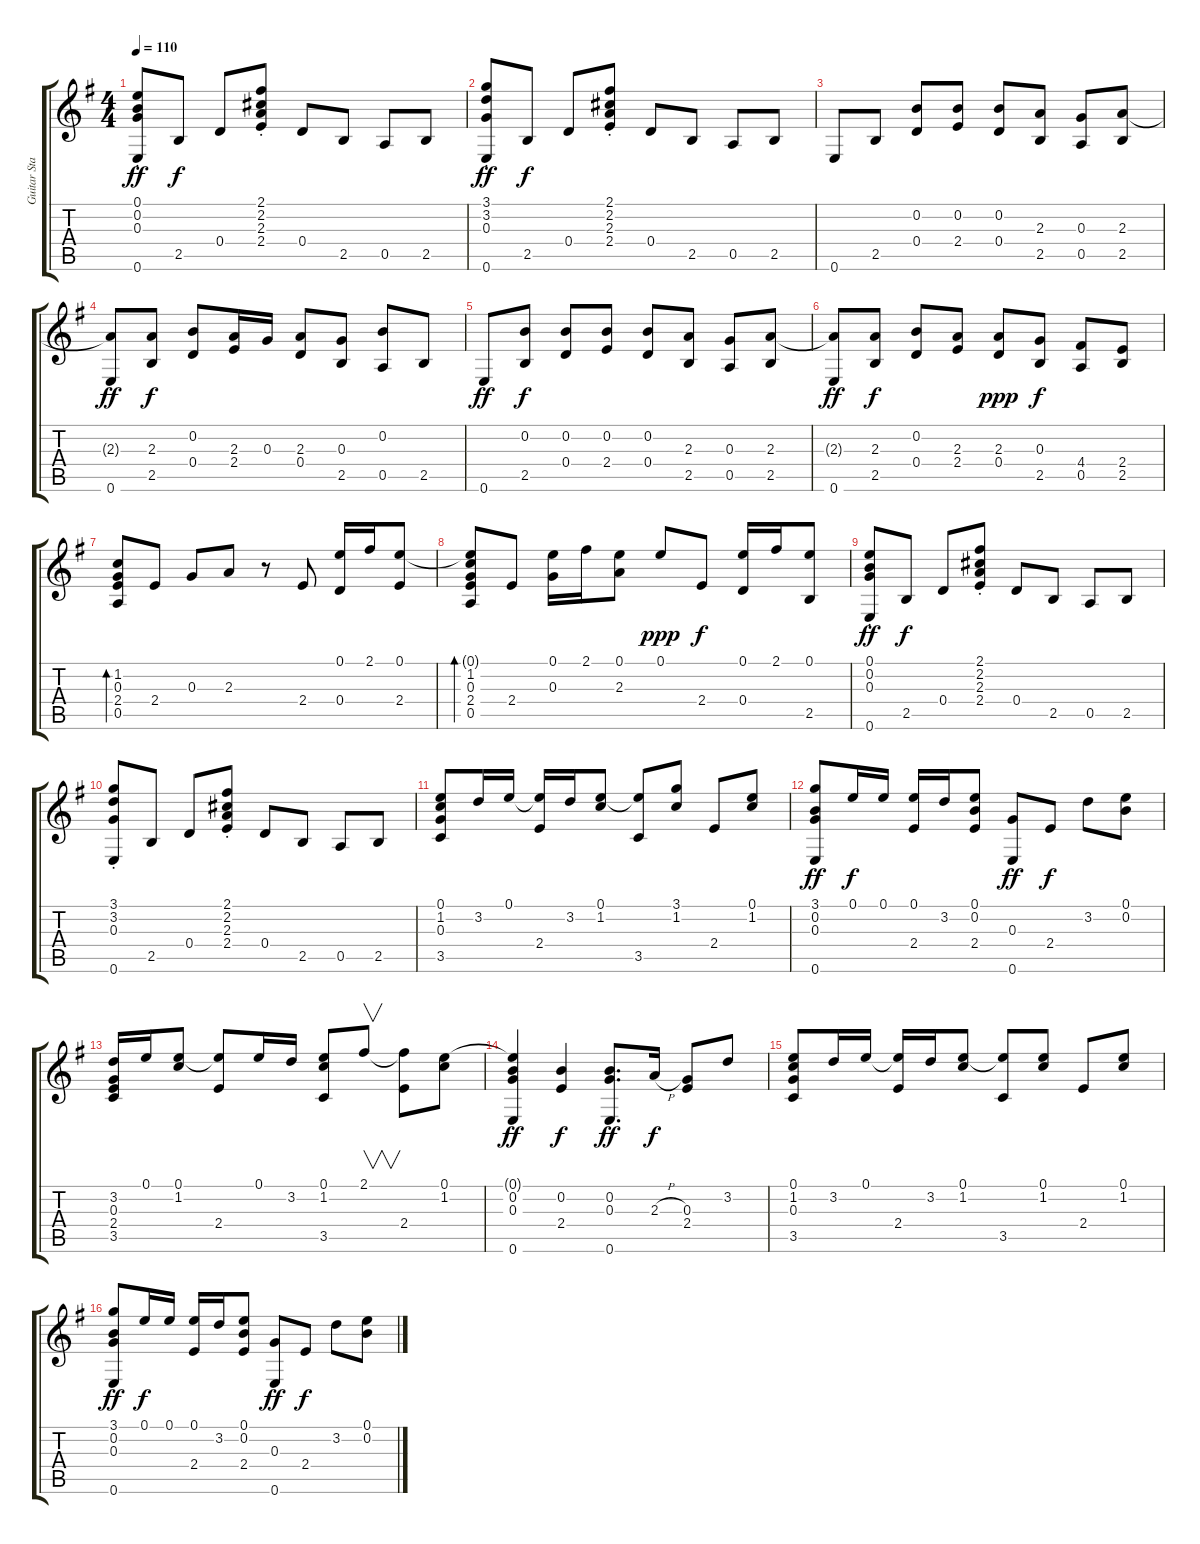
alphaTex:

\track ("Guitar Standard" "Guitar Sta") {instrument acousticguitarsteel}
\staff {score tabs}
\tuning (E4 B3 G3 D3 A2 E2) {hide}
\ts (4 4)
\tempo 110
\clef g2
\ks g
(0.1{st} 0.2{st} 0.3{st} 0.6).8{dy ff} 2.5.8{dy f} 0.4.8 (2.1{st} 2.2{st} 2.3{st} 2.4).8 0.4.8 2.5.8 0.5.8 2.5.8 |
(3.1{st} 3.2{st} 0.3{st} 0.6).8{dy ff} 2.5.8{dy f} 0.4.8 (2.1{st} 2.2{st} 2.3{st} 2.4).8 0.4.8 2.5.8 0.5.8 2.5.8 |
0.6.8 2.5.8 (0.2 0.4).8 (0.2 2.4).8 (0.2 0.4).8 (2.3 2.5).8 (0.3 0.5).8 (2.3 2.5).8 |
(2.3{t} 0.6).8{dy ff} (2.3 2.5).8{dy f} (0.2 0.4).8 (2.3 2.4).16 0.3.16 (2.3 0.4).8 (0.3 2.5).8 (0.2 0.5).8 2.5.8 |
0.6.8{dy ff} (0.2 2.5).8{dy f} (0.2 0.4).8 (0.2 2.4).8 (0.2 0.4).8 (2.3 2.5).8 (0.3 0.5).8 (2.3 2.5).8 |
(2.3{t} 0.6).8{dy ff} (2.3 2.5).8{dy f} (0.2 0.4).8 (2.3 2.4).8 (2.3 0.4).8{dy ppp} (0.3 2.5).8{dy f} (4.4 0.5).8 (2.4 2.5).8 |
(1.2 0.3 2.4 0.5).8{bd 60} 2.4.8 0.3.8 2.3.8 r.8 2.4.8 (0.1 0.4).16 2.1.16 (0.1 2.4).8 |
(0.1{t} 1.2 0.3 2.4 0.5).8{bd 60} 2.4.8 (0.1 0.3).16 2.1.16 (0.1 2.3).8 0.1.8{dy ppp} 2.4.8{dy f} (0.1 0.4).16 2.1.16 (0.1 2.5).8 |
(0.1{st} 0.2{st} 0.3{st} 0.6).8{dy ff} 2.5.8{dy f} 0.4.8 (2.1{st} 2.2{st} 2.3{st} 2.4).8 0.4.8 2.5.8 0.5.8 2.5.8 |
(3.1{st} 3.2{st} 0.3{st} 0.6).8 2.5.8 0.4.8 (2.1{st} 2.2{st} 2.3{st} 2.4).8 0.4.8 2.5.8 0.5.8 2.5.8 |
(0.1 1.2 0.3 3.5).8 3.2.16 0.1.16 (0.1{t} 2.4).16 3.2.16 (0.1 1.2).8 (0.1{t} 3.5).8 (3.1 1.2).8 2.4.8 (0.1 1.2).8 |
(3.1 0.2 0.3 0.6).8{dy ff} 0.1.16{dy f} 0.1.16 (0.1 2.4).16 3.2.16 (0.1 0.2 2.4).8 (0.3 0.6).8{dy ff} 2.4.8{dy f} 3.2.8 (0.1 0.2).8 |
(3.2 0.3 2.4 3.5).16 0.1.16 (0.1 1.2).8 (0.1{t} 2.4).8 0.1.16 3.2.16 (0.1 1.2 3.5).8 2.1.8{v} (2.1{t} 2.4).8 (0.1 1.2).8 |
(0.1{t} 0.2 0.3 0.6).4{dy ff} (0.2 2.4).4{dy f} (0.2 0.3 0.6).8{d dy ff} 2.3{h}.16{dy f} (0.3 2.4).8 3.2.8 |
(0.1 1.2 0.3 3.5).8 3.2.16 0.1.16 (0.1{t} 2.4).16 3.2.16 (0.1 1.2).8 (0.1{t} 3.5).8 (0.1 1.2).8 2.4.8 (0.1 1.2).8 |
(3.1 0.2 0.3 0.6).8{dy ff} 0.1.16{dy f} 0.1.16 (0.1 2.4).16 3.2.16 (0.1 0.2 2.4).8 (0.3 0.6).8{dy ff} 2.4.8{dy f} 3.2.8 (0.1 0.2).8
